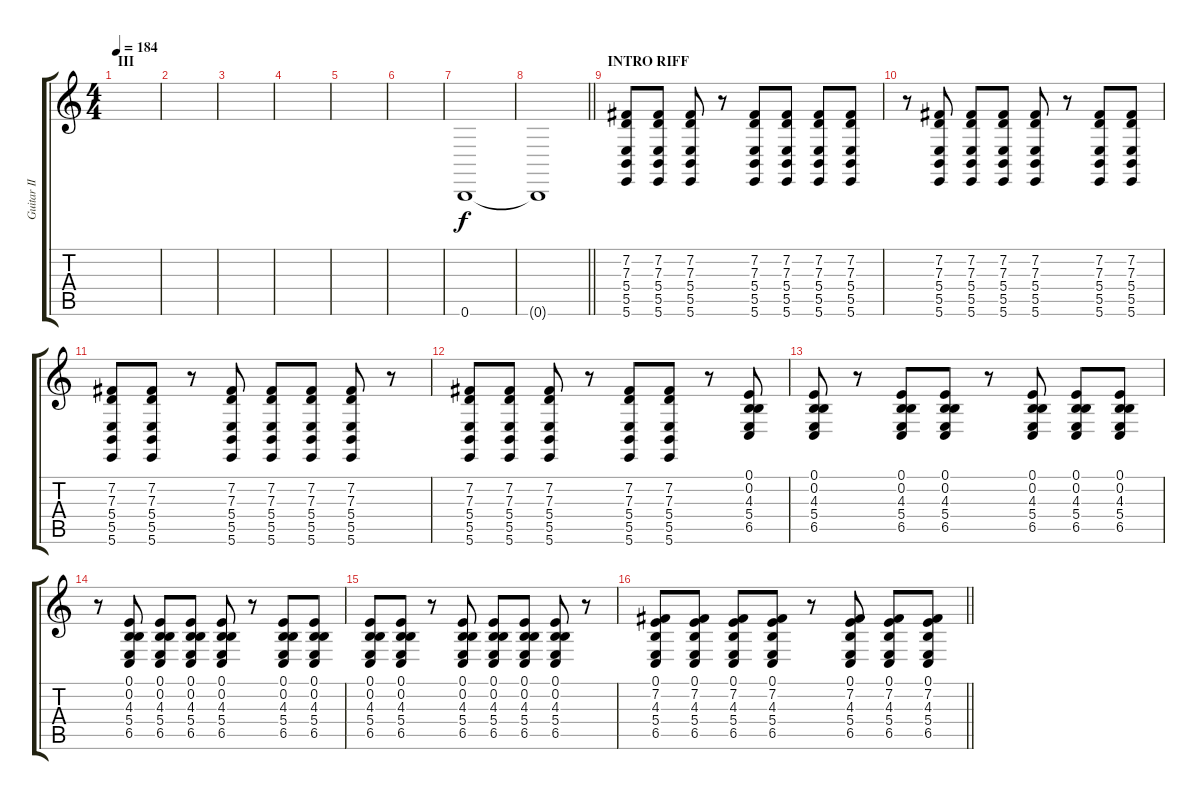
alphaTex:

\track ("Guitar II BF#BGBE " "Guitar II ") {instrument voiceoohs}
\staff {score tabs}
\tuning (E4 B3 G3 B2 Gb2 B1) {hide}
\ts (4 4)
\section ("" "III")
\tempo 184
\clef g2
\ks c
|
|
|
|
|
|
0.6.1 |
\barLineRight lightlight
0.6{t}.1 |
\section ("" "INTRO RIFF")
(7.2 7.3 5.4 5.5 5.6).8 (7.2 7.3 5.4 5.5 5.6).8 (7.2 7.3 5.4 5.5 5.6).8 r.8 (7.2 7.3 5.4 5.5 5.6).8 (7.2 7.3 5.4 5.5 5.6).8 (7.2 7.3 5.4 5.5 5.6).8 (7.2 7.3 5.4 5.5 5.6).8 |
r.8 (7.2 7.3 5.4 5.5 5.6).8 (7.2 7.3 5.4 5.5 5.6).8 (7.2 7.3 5.4 5.5 5.6).8 (7.2 7.3 5.4 5.5 5.6).8 r.8 (7.2 7.3 5.4 5.5 5.6).8 (7.2 7.3 5.4 5.5 5.6).8 |
(7.2 7.3 5.4 5.5 5.6).8 (7.2 7.3 5.4 5.5 5.6).8 r.8 (7.2 7.3 5.4 5.5 5.6).8 (7.2 7.3 5.4 5.5 5.6).8 (7.2 7.3 5.4 5.5 5.6).8 (7.2 7.3 5.4 5.5 5.6).8 r.8 |
(7.2 7.3 5.4 5.5 5.6).8 (7.2 7.3 5.4 5.5 5.6).8 (7.2 7.3 5.4 5.5 5.6).8 r.8 (7.2 7.3 5.4 5.5 5.6).8 (7.2 7.3 5.4 5.5 5.6).8 r.8 (0.1 0.2 4.3 5.4 6.5).8 |
(0.1 0.2 4.3 5.4 6.5).8 r.8 (0.1 0.2 4.3 5.4 6.5).8 (0.1 0.2 4.3 5.4 6.5).8 r.8 (0.1 0.2 4.3 5.4 6.5).8 (0.1 0.2 4.3 5.4 6.5).8 (0.1 0.2 4.3 5.4 6.5).8 |
r.8 (0.1 0.2 4.3 5.4 6.5).8 (0.1 0.2 4.3 5.4 6.5).8 (0.1 0.2 4.3 5.4 6.5).8 (0.1 0.2 4.3 5.4 6.5).8 r.8 (0.1 0.2 4.3 5.4 6.5).8 (0.1 0.2 4.3 5.4 6.5).8 |
(0.1 0.2 4.3 5.4 6.5).8 (0.1 0.2 4.3 5.4 6.5).8 r.8 (0.1 0.2 4.3 5.4 6.5).8 (0.1 0.2 4.3 5.4 6.5).8 (0.1 0.2 4.3 5.4 6.5).8 (0.1 0.2 4.3 5.4 6.5).8 r.8 |
\barLineRight lightlight
(0.1 7.2 4.3 5.4 6.5).8 (0.1 7.2 4.3 5.4 6.5).8 (0.1 7.2 4.3 5.4 6.5).8 (0.1 7.2 4.3 5.4 6.5).8 r.8 (0.1 7.2 4.3 5.4 6.5).8 (0.1 7.2 4.3 5.4 6.5).8 (0.1 7.2 4.3 5.4 6.5).8
